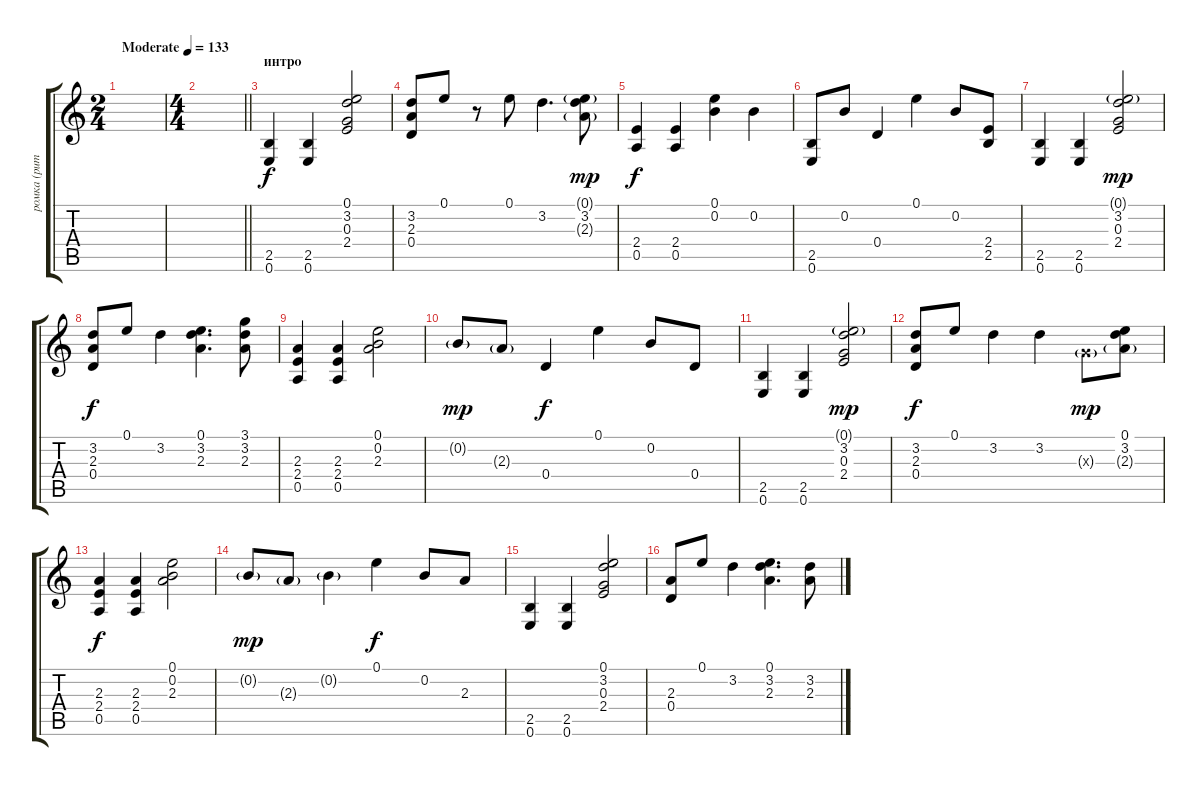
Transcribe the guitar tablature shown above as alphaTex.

\track ("ромка (ритм)" "ромка (рит") {instrument electricguitarclean}
\staff {score tabs}
\tuning (E4 B3 G3 D3 A2 E2) {hide}
\ts (2 4)
\tempo (133 "Moderate")
\clef g2
\ks c
|
\ts (4 4)
\barLineRight lightlight
|
\section ("" "интро")
(2.5 0.6).4 (2.5 0.6).4 (0.1 3.2 0.3 2.4).2 |
(3.2 2.3 0.4).8 0.1.8 r.8 0.1.8 3.2.4{d} (0.1{g} 3.2 2.3{g}).8{dy mp} |
(2.4 0.5).4{dy f} (2.4 0.5).4 (0.1 0.2).4 0.2.4 |
(2.5 0.6).8 0.2.8 0.4.4 0.1.4 0.2.8 (2.4 2.5).8 |
(2.5 0.6).4 (2.5 0.6).4 (0.1{g} 3.2 0.3 2.4).2{dy mp} |
(3.2 2.3 0.4).8{dy f} 0.1.8 3.2.4 (0.1 3.2 2.3).4{d} (3.1 3.2 2.3).8 |
(2.3 2.4 0.5).4 (2.3 2.4 0.5).4 (0.1 0.2 2.3).2 |
0.2{g}.8{dy mp} 2.3{g}.8 0.4.4{dy f} 0.1.4 0.2.8 0.4.8 |
(2.5 0.6).4 (2.5 0.6).4 (0.1{g} 3.2 0.3 2.4).2{dy mp} |
(3.2 2.3 0.4).8{dy f} 0.1.8 3.2.4 3.2.4 0.3{g x}.8{dy mp} (0.1 3.2 2.3{g}).8 |
(2.3 2.4 0.5).4{dy f} (2.3 2.4 0.5).4 (0.1 0.2 2.3).2 |
0.2{g}.8{dy mp} 2.3{g}.8 0.2{g}.4 0.1.4{dy f} 0.2.8 2.3.8 |
(2.5 0.6).4 (2.5 0.6).4 (0.1 3.2 0.3 2.4).2 |
(2.3 0.4).8 0.1.8 3.2.4 (0.1 3.2 2.3).4{d} (3.2 2.3).8
